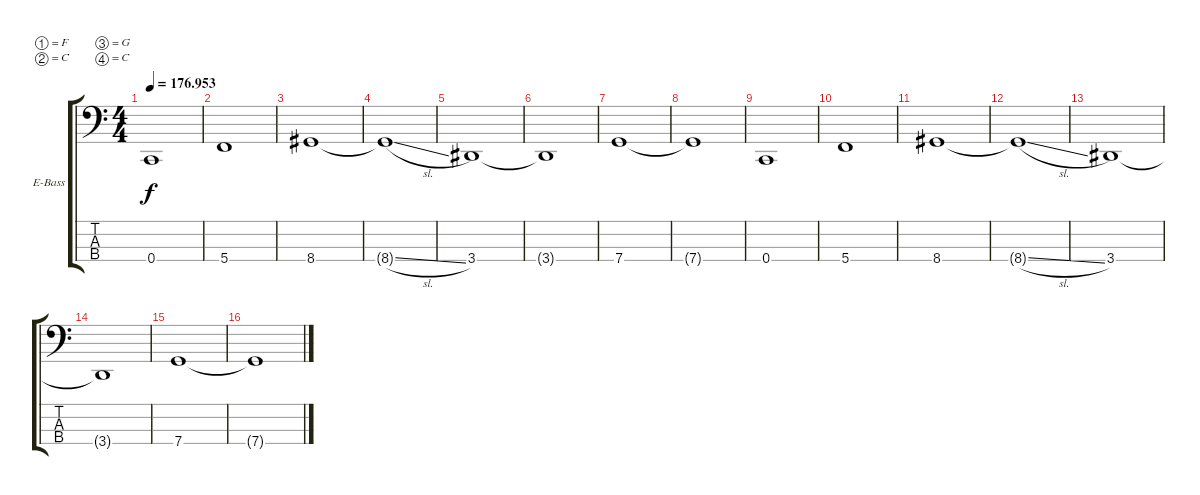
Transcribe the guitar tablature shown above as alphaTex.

\defaultSystemsLayout 4
\bracketExtendMode groupsimilarinstruments
\firstSystemTrackNameOrientation horizontal
\otherSystemsTrackNameOrientation horizontal
\track ("Olli" "E-Bass") {solo instrument electricbassfinger}
\staff {score tabs}
\tuning (F2 C2 G1 C1)
\ts (4 4)
\tempo
176.953
\accidentals auto
\clef f4
\ottava regular
\simile none
\ks c
0.4.1{dy f} |
5.4.1 |
8.4.1 |
8.4{sl t}.1 |
3.4.1 |
3.4{t}.1 |
7.4.1 |
7.4{t}.1 |
0.4.1 |
5.4.1 |
8.4.1 |
8.4{sl t}.1 |
3.4.1 |
3.4{t}.1 |
7.4.1 |
7.4{t}.1
